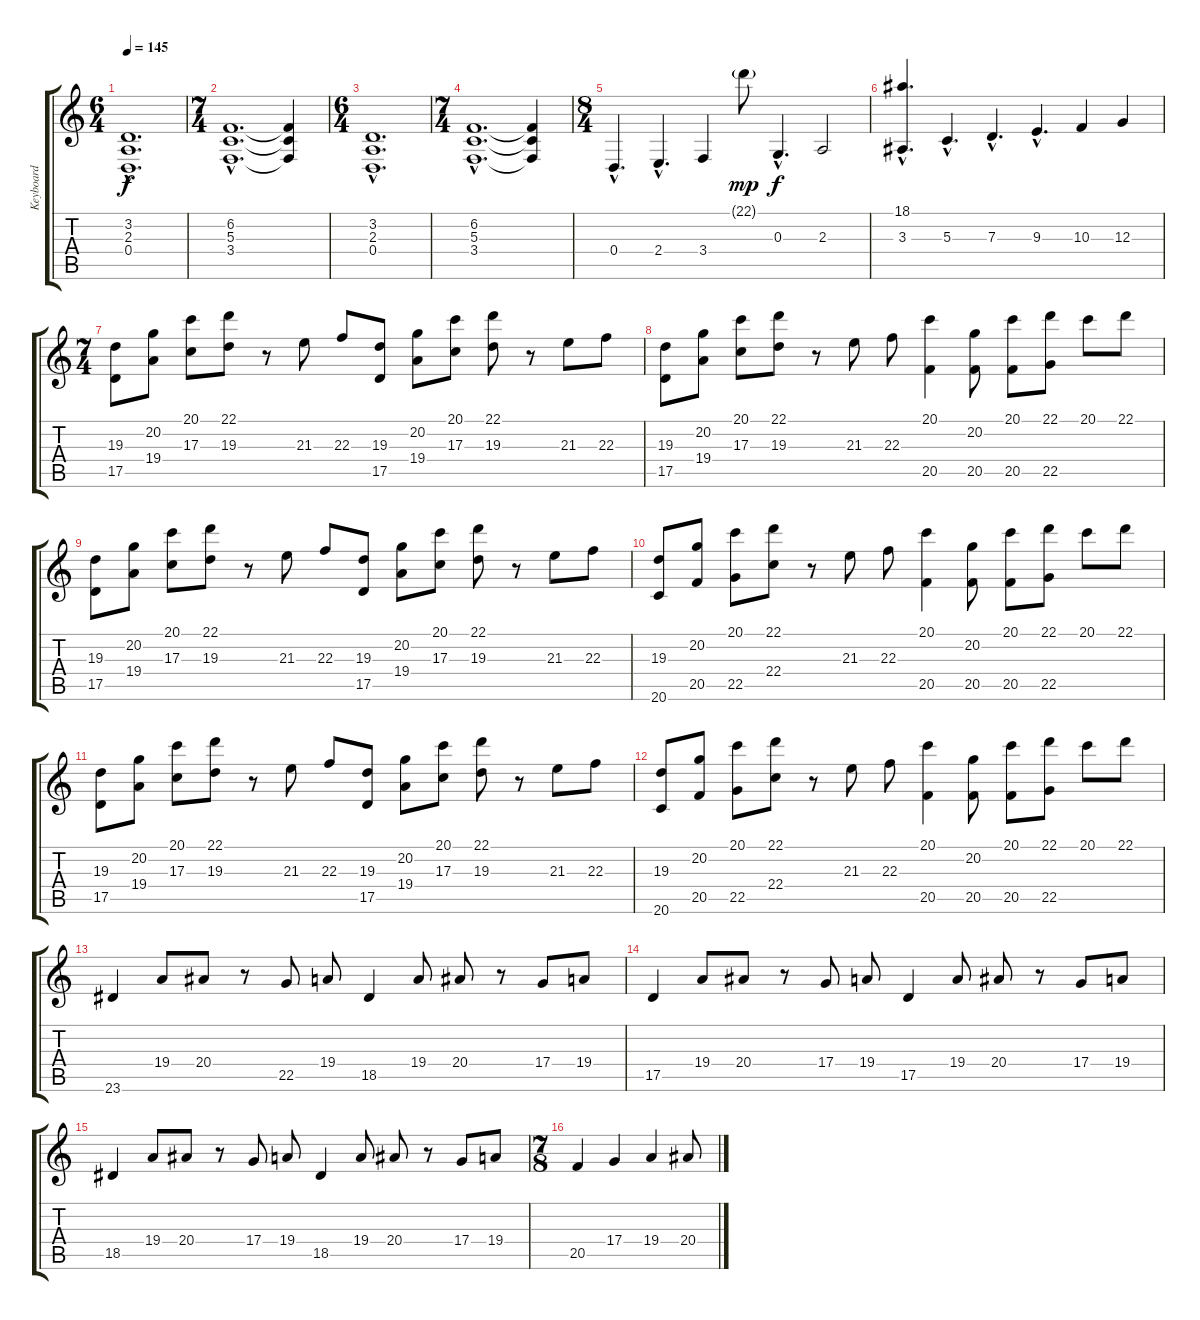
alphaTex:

\track ("Keyboard" "Keyboard") {instrument synthvoice}
\staff {score tabs}
\tuning (E4 B3 G3 D3 A2 E2) {hide}
\ts (6 4)
\tempo 145
\clef g2
\ks c
(3.2{hac} 2.3{hac} 0.4{hac}).1{d dy f} |
\ts (7 4)
(6.2{hac} 5.3{hac} 3.4{hac}).1{d} (6.2{t} 5.3{t} 3.4{t}).4 |
\ts (6 4)
(3.2{hac} 2.3{hac} 0.4{hac}).1{d} |
\ts (7 4)
(6.2{hac} 5.3{hac} 3.4{hac}).1{d} (6.2{t} 5.3{t} 3.4{t}).4 |
\ts (8 4)
0.4{hac}.4{d} 2.4{hac}.4{d} 3.4.4 22.1{g}.8{dy mp} 0.3{hac}.4{d dy f} 2.3.2 |
(18.1{hac} 3.3{hac}).4{d} 5.3{hac}.4{d} 7.3{hac}.4{d} 9.3{hac}.4{d} 10.3.4 12.3.4 |
\ts (7 4)
(19.3 17.5).8 (20.2 19.4).8 (20.1 17.3).8 (22.1 19.3).8 r.8 21.3.8 22.3.8 (19.3 17.5).8 (20.2 19.4).8 (20.1 17.3).8 (22.1 19.3).8 r.8 21.3.8 22.3.8 |
(19.3 17.5).8 (20.2 19.4).8 (20.1 17.3).8 (22.1 19.3).8 r.8 21.3.8 22.3.8 (20.1 20.5).4 (20.2 20.5).8 (20.1 20.5).8 (22.1 22.5).8 20.1.8 22.1.8 |
(19.3 17.5).8 (20.2 19.4).8 (20.1 17.3).8 (22.1 19.3).8 r.8 21.3.8 22.3.8 (19.3 17.5).8 (20.2 19.4).8 (20.1 17.3).8 (22.1 19.3).8 r.8 21.3.8 22.3.8 |
(19.3 20.6).8 (20.2 20.5).8 (20.1 22.5).8 (22.1 22.4).8 r.8 21.3.8 22.3.8 (20.1 20.5).4 (20.2 20.5).8 (20.1 20.5).8 (22.1 22.5).8 20.1.8 22.1.8 |
(19.3 17.5).8 (20.2 19.4).8 (20.1 17.3).8 (22.1 19.3).8 r.8 21.3.8 22.3.8 (19.3 17.5).8 (20.2 19.4).8 (20.1 17.3).8 (22.1 19.3).8 r.8 21.3.8 22.3.8 |
(19.3 20.6).8 (20.2 20.5).8 (20.1 22.5).8 (22.1 22.4).8 r.8 21.3.8 22.3.8 (20.1 20.5).4 (20.2 20.5).8 (20.1 20.5).8 (22.1 22.5).8 20.1.8 22.1.8 |
23.6.4 19.4.8 20.4.8 r.8 22.5.8 19.4.8 18.5.4 19.4.8 20.4.8 r.8 17.4.8 19.4.8 |
17.5.4 19.4.8 20.4.8 r.8 17.4.8 19.4.8 17.5.4 19.4.8 20.4.8 r.8 17.4.8 19.4.8 |
18.5.4 19.4.8 20.4.8 r.8 17.4.8 19.4.8 18.5.4 19.4.8 20.4.8 r.8 17.4.8 19.4.8 |
\ts (7 8)
20.5.4 17.4.4 19.4.4 20.4.8
